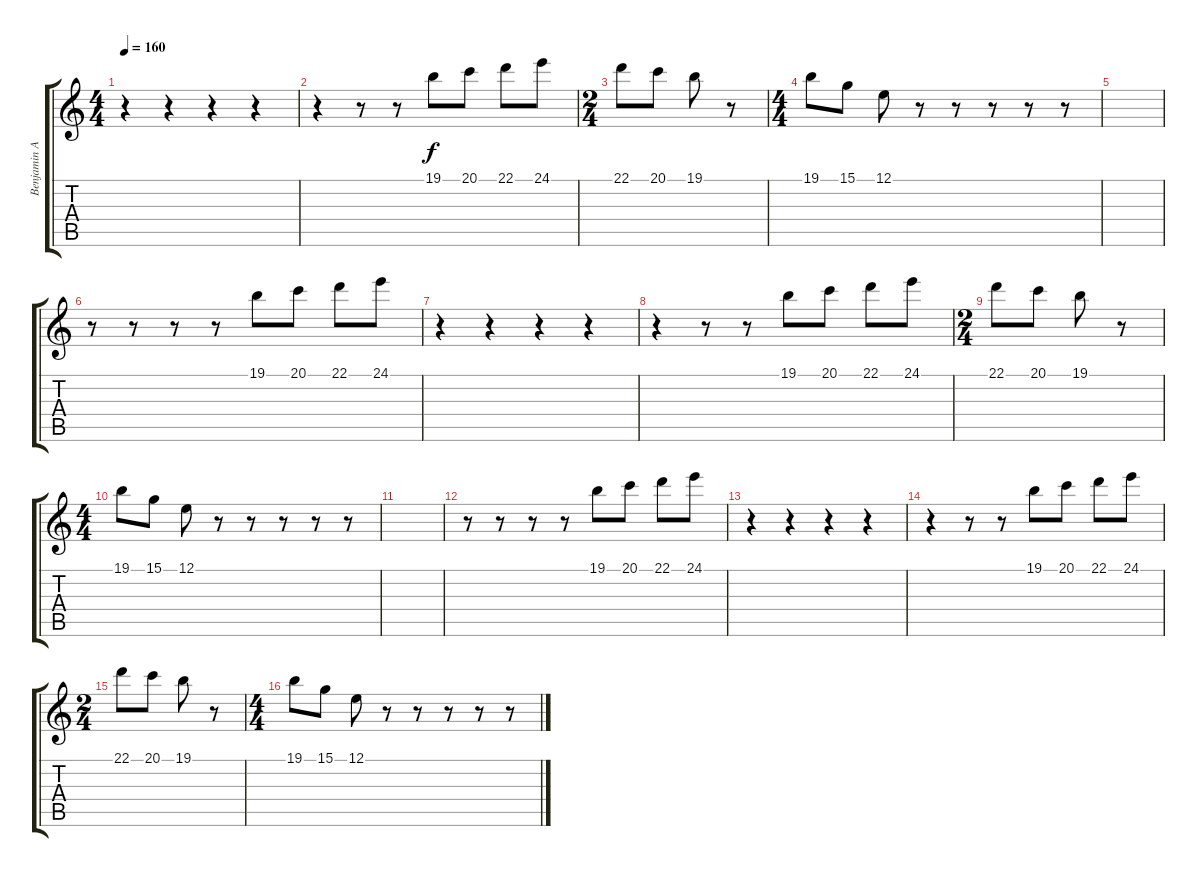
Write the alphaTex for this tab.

\track ("Benjamin Andre (Square Lead)" "Benjamin A") {instrument lead1square}
\staff {score tabs}
\tuning (E4 B3 G3 D3 A2 E2) {hide}
\ts (4 4)
\tempo 160
\clef g2
\ks c
r.4{dy f} r.4 r.4 r.4 |
r.4 r.8 r.8 19.1.8 20.1.8 22.1.8 24.1.8 |
\ts (2 4)
22.1.8 20.1.8 19.1.8 r.8 |
\ts (4 4)
19.1.8 15.1.8 12.1.8 r.8 r.8 r.8 r.8 r.8 |
|
r.8 r.8 r.8 r.8 19.1.8 20.1.8 22.1.8 24.1.8 |
r.4 r.4 r.4 r.4 |
r.4 r.8 r.8 19.1.8 20.1.8 22.1.8 24.1.8 |
\ts (2 4)
22.1.8 20.1.8 19.1.8 r.8 |
\ts (4 4)
19.1.8 15.1.8 12.1.8 r.8 r.8 r.8 r.8 r.8 |
|
r.8 r.8 r.8 r.8 19.1.8 20.1.8 22.1.8 24.1.8 |
r.4 r.4 r.4 r.4 |
r.4 r.8 r.8 19.1.8 20.1.8 22.1.8 24.1.8 |
\ts (2 4)
22.1.8 20.1.8 19.1.8 r.8 |
\ts (4 4)
19.1.8 15.1.8 12.1.8 r.8 r.8 r.8 r.8 r.8
